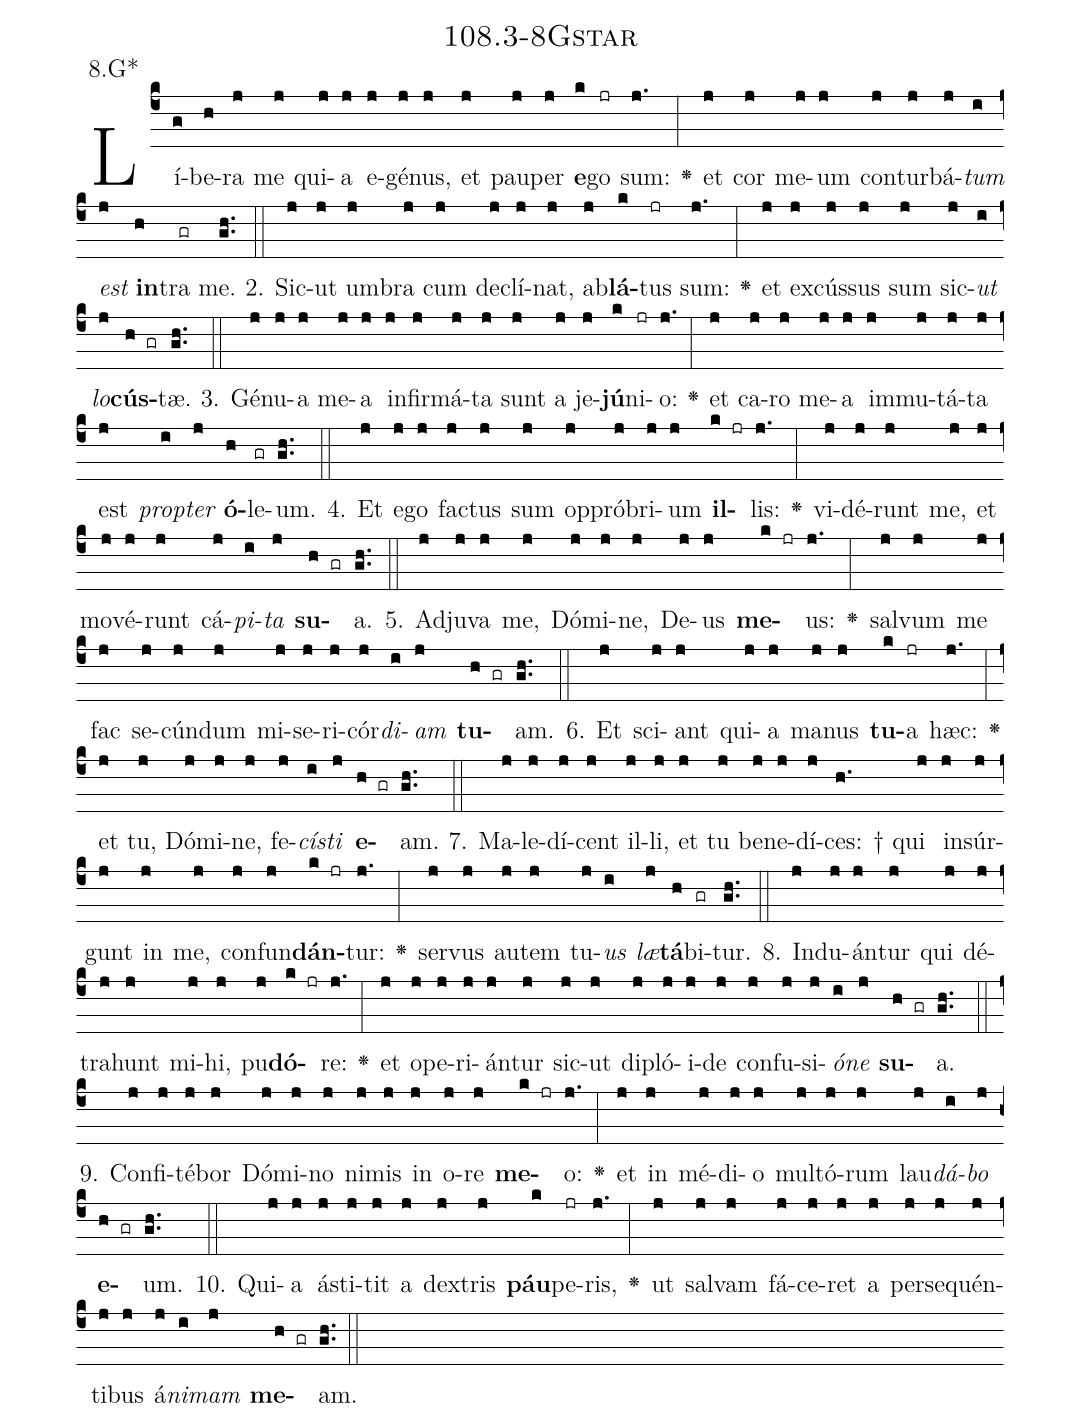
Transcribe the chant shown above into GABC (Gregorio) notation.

name: 108.3-8Gstar;
annotation: 8.G*;
%%
(c4)Lí(g)be(h)ra(j) me(j) qui(j)a(j) e(j)gé(j)nus,(j) et(j) pau(j)per(j) <b>e</b>(k)go(jr) sum:(j.) <v>\greheightstar</v>(:) et(j) cor(j) me(j)um(j) con(j)tur(j)bá(j)<i>tum</i>(i) <i>est</i>(j) <b>in</b>(h)tra(gr) me.(gh..) (::)
2. Sic(j)ut(j) um(j)bra(j) cum(j) de(j)clí(j)nat,(j) ab(j)<b>lá</b>(k)tus(jr) sum:(j.) <v>\greheightstar</v>(:) et(j) ex(j)cús(j)sus(j) sum(j) sic(j)<i>ut</i>(i) <i>lo</i>(j)<b>cús</b>(h gr)tæ.(gh..) (::)
3. Gé(j)nu(j)a(j) me(j)a(j) in(j)fir(j)má(j)ta(j) sunt(j) a(j) je(j)<b>jú</b>(k)ni(jr)o:(j.) <v>\greheightstar</v>(:) et(j) ca(j)ro(j) me(j)a(j) im(j)mu(j)tá(j)ta(j) est(j) <i>prop</i>(i)<i>ter</i>(j) <b>ó</b>(h)le(gr)um.(gh..) (::)
4. Et(j) e(j)go(j) fac(j)tus(j) sum(j) op(j)pró(j)bri(j)um(j) <b>il</b>(k jr)lis:(j.) <v>\greheightstar</v>(:) vi(j)dé(j)runt(j) me,(j) et(j) mo(j)vé(j)runt(j) cá(j)<i>pi</i>(i)<i>ta</i>(j) <b>su</b>(h gr)a.(gh..) (::)
5. Ad(j)ju(j)va(j) me,(j) Dó(j)mi(j)ne,(j) De(j)us(j) <b>me</b>(k jr)us:(j.) <v>\greheightstar</v>(:) sal(j)vum(j) me(j) fac(j) se(j)cún(j)dum(j) mi(j)se(j)ri(j)cór(j)<i>di</i>(i)<i>am</i>(j) <b>tu</b>(h gr)am.(gh..) (::)
6. Et(j) sci(j)ant(j) qui(j)a(j) ma(j)nus(j) <b>tu</b>(k)a(jr) hæc:(j.) <v>\greheightstar</v>(:) et(j) tu,(j) Dó(j)mi(j)ne,(j) fe(j)<i>cís</i>(i)<i>ti</i>(j) <b>e</b>(h gr)am.(gh..) (::)
7. Ma(j)le(j)dí(j)cent(j) il(j)li,(j) et(j) tu(j) be(j)ne(j)dí(j)ces: †(h.) qui(j) in(j)súr(j)gunt(j) in(j) me,(j) con(j)fun(j)<b>dán</b>(k jr)tur:(j.) <v>\greheightstar</v>(:) ser(j)vus(j) au(j)tem(j) tu(j)<i>us</i>(i) <i>læ</i>(j)<b>tá</b>(h)bi(gr)tur.(gh..) (::)
8. Ind(j)u(j)án(j)tur(j) qui(j) dé(j)tra(j)hunt(j) mi(j)hi,(j) pu(j)<b>dó</b>(k jr)re:(j.) <v>\greheightstar</v>(:) et(j) o(j)pe(j)ri(j)án(j)tur(j) sic(j)ut(j) di(j)pló(j)i(j)de(j) con(j)fu(j)si(j)<i>ó</i>(i)<i>ne</i>(j) <b>su</b>(h gr)a.(gh..) (::)
9. Con(j)fi(j)té(j)bor(j) Dó(j)mi(j)no(j) ni(j)mis(j) in(j) o(j)re(j) <b>me</b>(k jr)o:(j.) <v>\greheightstar</v>(:) et(j) in(j) mé(j)di(j)o(j) mul(j)tó(j)rum(j) lau(j)<i>dá</i>(i)<i>bo</i>(j) <b>e</b>(h gr)um.(gh..) (::)
10. Qui(j)a(j) á(j)sti(j)tit(j) a(j) dex(j)tris(j) <b>páu</b>(k)pe(jr)ris,(j.) <v>\greheightstar</v>(:) ut(j) sal(j)vam(j) fá(j)ce(j)ret(j) a(j) per(j)se(j)quén(j)ti(j)bus(j) á(j)<i>ni</i>(i)<i>mam</i>(j) <b>me</b>(h gr)am.(gh..) (::)
